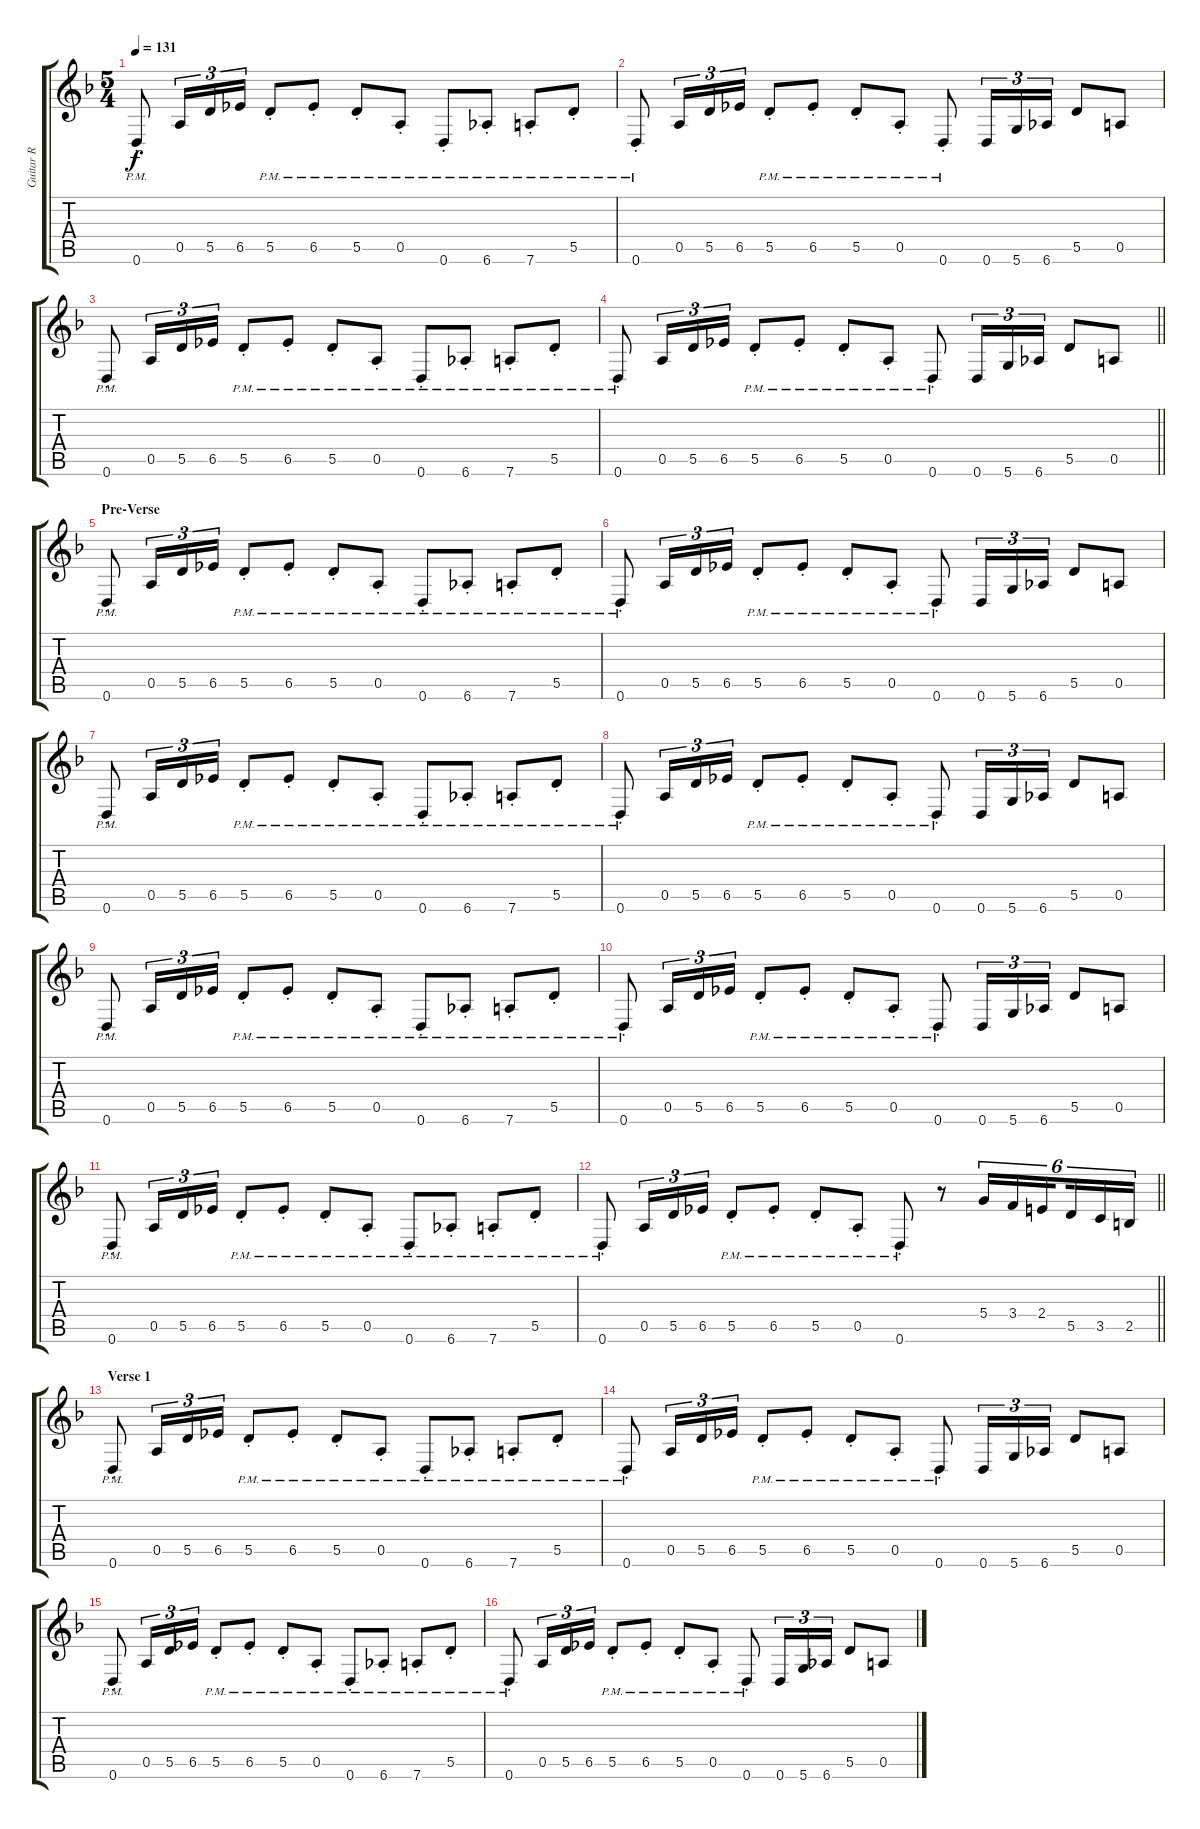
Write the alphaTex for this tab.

\track ("Guitar R" "Guitar R") {instrument distortionguitar}
\staff {score tabs}
\tuning (E4 B3 G3 D3 A2 D2) {hide}
\ts (5 4)
\tempo 131
\clef g2
\ks f
0.6{pm st}.8{dy f} 0.5.16{tu (3 2)} 5.5.16{tu (3 2)} 6.5.16{tu (3 2)} 5.5{pm st}.8 6.5{pm st}.8 5.5{pm st}.8 0.5{pm st}.8 0.6{pm st}.8 6.6{pm st}.8 7.6{pm st}.8 5.5{pm st}.8 |
0.6{pm st}.8 0.5.16{tu (3 2)} 5.5.16{tu (3 2)} 6.5.16{tu (3 2)} 5.5{pm st}.8 6.5{pm st}.8 5.5{pm st}.8 0.5{pm st}.8 0.6{pm st}.8 0.6.16{tu (3 2)} 5.6.16{tu (3 2)} 6.6.16{tu (3 2)} 5.5.8 0.5.8 |
0.6{pm st}.8 0.5.16{tu (3 2)} 5.5.16{tu (3 2)} 6.5.16{tu (3 2)} 5.5{pm st}.8 6.5{pm st}.8 5.5{pm st}.8 0.5{pm st}.8 0.6{pm st}.8 6.6{pm st}.8 7.6{pm st}.8 5.5{pm st}.8 |
\barLineRight lightlight
0.6{pm st}.8 0.5.16{tu (3 2)} 5.5.16{tu (3 2)} 6.5.16{tu (3 2)} 5.5{pm st}.8 6.5{pm st}.8 5.5{pm st}.8 0.5{pm st}.8 0.6{pm st}.8 0.6.16{tu (3 2)} 5.6.16{tu (3 2)} 6.6.16{tu (3 2)} 5.5.8 0.5.8 |
\section ("" "Pre-Verse")
0.6{pm st}.8 0.5.16{tu (3 2)} 5.5.16{tu (3 2)} 6.5.16{tu (3 2)} 5.5{pm st}.8 6.5{pm st}.8 5.5{pm st}.8 0.5{pm st}.8 0.6{pm st}.8 6.6{pm st}.8 7.6{pm st}.8 5.5{pm st}.8 |
0.6{pm st}.8 0.5.16{tu (3 2)} 5.5.16{tu (3 2)} 6.5.16{tu (3 2)} 5.5{pm st}.8 6.5{pm st}.8 5.5{pm st}.8 0.5{pm st}.8 0.6{pm st}.8 0.6.16{tu (3 2)} 5.6.16{tu (3 2)} 6.6.16{tu (3 2)} 5.5.8 0.5.8 |
0.6{pm st}.8 0.5.16{tu (3 2)} 5.5.16{tu (3 2)} 6.5.16{tu (3 2)} 5.5{pm st}.8 6.5{pm st}.8 5.5{pm st}.8 0.5{pm st}.8 0.6{pm st}.8 6.6{pm st}.8 7.6{pm st}.8 5.5{pm st}.8 |
0.6{pm st}.8 0.5.16{tu (3 2)} 5.5.16{tu (3 2)} 6.5.16{tu (3 2)} 5.5{pm st}.8 6.5{pm st}.8 5.5{pm st}.8 0.5{pm st}.8 0.6{pm st}.8 0.6.16{tu (3 2)} 5.6.16{tu (3 2)} 6.6.16{tu (3 2)} 5.5.8 0.5.8 |
0.6{pm st}.8 0.5.16{tu (3 2)} 5.5.16{tu (3 2)} 6.5.16{tu (3 2)} 5.5{pm st}.8 6.5{pm st}.8 5.5{pm st}.8 0.5{pm st}.8 0.6{pm st}.8 6.6{pm st}.8 7.6{pm st}.8 5.5{pm st}.8 |
0.6{pm st}.8 0.5.16{tu (3 2)} 5.5.16{tu (3 2)} 6.5.16{tu (3 2)} 5.5{pm st}.8 6.5{pm st}.8 5.5{pm st}.8 0.5{pm st}.8 0.6{pm st}.8 0.6.16{tu (3 2)} 5.6.16{tu (3 2)} 6.6.16{tu (3 2)} 5.5.8 0.5.8 |
0.6{pm st}.8 0.5.16{tu (3 2)} 5.5.16{tu (3 2)} 6.5.16{tu (3 2)} 5.5{pm st}.8 6.5{pm st}.8 5.5{pm st}.8 0.5{pm st}.8 0.6{pm st}.8 6.6{pm st}.8 7.6{pm st}.8 5.5{pm st}.8 |
\barLineRight lightlight
0.6{pm st}.8 0.5.16{tu (3 2)} 5.5.16{tu (3 2)} 6.5.16{tu (3 2)} 5.5{pm st}.8 6.5{pm st}.8 5.5{pm st}.8 0.5{pm st}.8 0.6{pm st}.8 r.8 5.4.16{tu (6 4)} 3.4.16{tu (6 4)} 2.4.16{tu (6 4) beam splitsecondary} 5.5.16{tu (6 4)} 3.5.16{tu (6 4)} 2.5.16{tu (6 4)} |
\section ("" "Verse 1")
0.6{pm st}.8 0.5.16{tu (3 2)} 5.5.16{tu (3 2)} 6.5.16{tu (3 2)} 5.5{pm st}.8 6.5{pm st}.8 5.5{pm st}.8 0.5{pm st}.8 0.6{pm st}.8 6.6{pm st}.8 7.6{pm st}.8 5.5{pm st}.8 |
0.6{pm st}.8 0.5.16{tu (3 2)} 5.5.16{tu (3 2)} 6.5.16{tu (3 2)} 5.5{pm st}.8 6.5{pm st}.8 5.5{pm st}.8 0.5{pm st}.8 0.6{pm st}.8 0.6.16{tu (3 2)} 5.6.16{tu (3 2)} 6.6.16{tu (3 2)} 5.5.8 0.5.8 |
0.6{pm st}.8 0.5.16{tu (3 2)} 5.5.16{tu (3 2)} 6.5.16{tu (3 2)} 5.5{pm st}.8 6.5{pm st}.8 5.5{pm st}.8 0.5{pm st}.8 0.6{pm st}.8 6.6{pm st}.8 7.6{pm st}.8 5.5{pm st}.8 |
0.6{pm st}.8 0.5.16{tu (3 2)} 5.5.16{tu (3 2)} 6.5.16{tu (3 2)} 5.5{pm st}.8 6.5{pm st}.8 5.5{pm st}.8 0.5{pm st}.8 0.6{pm st}.8 0.6.16{tu (3 2)} 5.6.16{tu (3 2)} 6.6.16{tu (3 2)} 5.5.8 0.5.8
